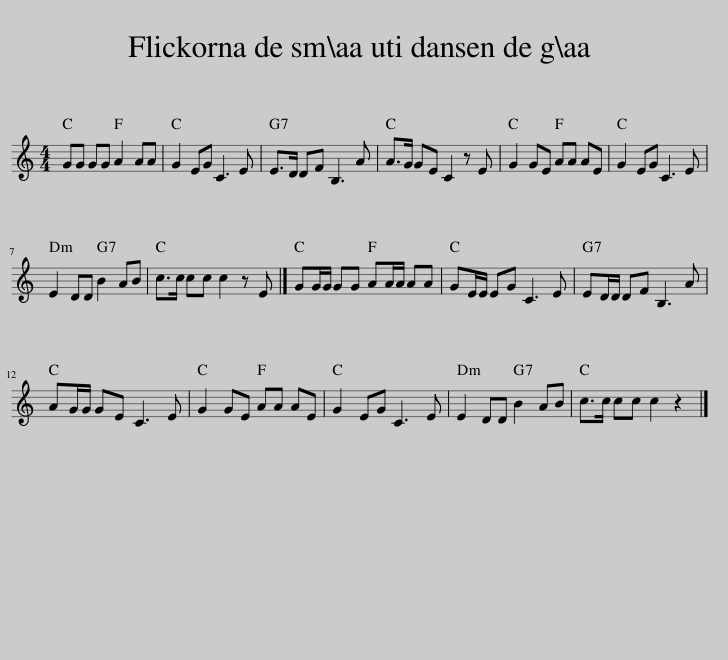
X:1
L:1/8
M:4/4
I:linebreak $
K:C
V:1 treble
V:1
 GG GG A2 AA | G2 EG C3 E | E>D DF B,3 A | A>G GE C2 z E | G2 GE AA AE | %5
 G2 EG C3 E |$ E2 DD B2 AB | c>c cc c2 z E |] GG/G/ GG AA/A/ AA | GE/E/ EG C3 E | %10
 ED/D/ DF B,3 A |$ AG/G/ GE C3 E | G2 GE AA AE | G2 EG C3 E | E2 DD B2 AB | %15
 c>c cc c2 z2 |] %16
